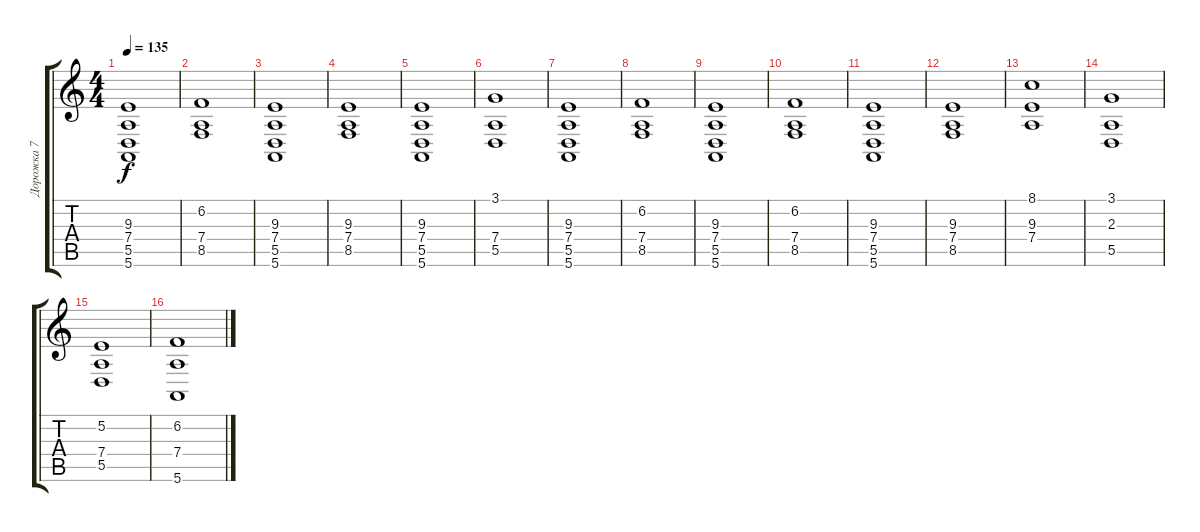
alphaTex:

\track ("Дорожка 7" "Дорожка 7") {instrument choiraahs}
\staff {score tabs}
\tuning (E4 B3 G3 D3 A2 E2) {hide}
\ts (4 4)
\tempo 135
\clef g2
\ks c
(9.3 7.4 5.5 5.6).1{dy f} |
(6.2 7.4 8.5).1 |
(9.3 7.4 5.5 5.6).1 |
(9.3 7.4 8.5).1 |
(9.3 7.4 5.5 5.6).1 |
(3.1 7.4 5.5).1 |
(9.3 7.4 5.5 5.6).1 |
(6.2 7.4 8.5).1 |
(9.3 7.4 5.5 5.6).1 |
(6.2 7.4 8.5).1 |
(9.3 7.4 5.5 5.6).1 |
(9.3 7.4 8.5).1 |
(8.1 9.3 7.4).1 |
(3.1 2.3 5.5).1 |
(5.2 7.4 5.5).1 |
(6.2 7.4 5.6).1
